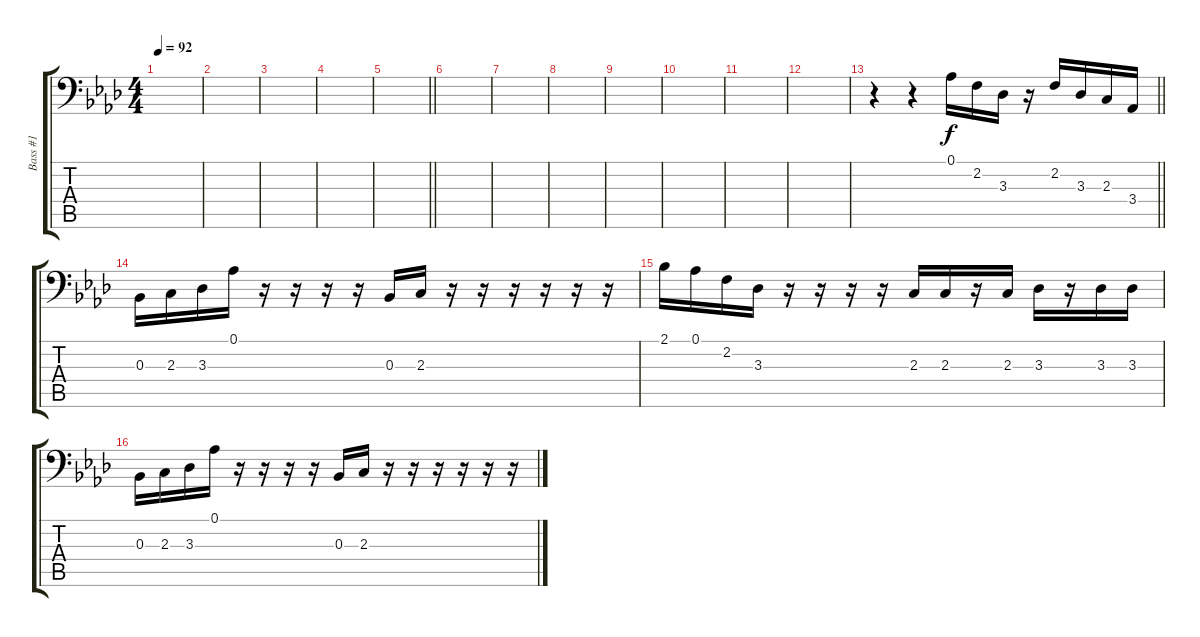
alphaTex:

\track ("Bass #1" "Bass #1") {instrument electricbassfinger}
\staff {score tabs}
\tuning (Ab2 Eb2 Bb1 F1 C1 G0) {hide}
\ts (4 4)
\tempo 92
\clef f4
\ks fminor
|
|
|
|
\barLineRight lightlight
|
|
|
|
|
|
|
|
\barLineRight lightlight
r.4 r.4 0.1.16{dy f} 2.2.16 3.3.16 r.16 2.2.16 3.3.16 2.3.16 3.4.16 |
0.3.16 2.3.16 3.3.16 0.1.16 r.16 r.16 r.16 r.16 0.3.16 2.3.16 r.16 r.16 r.16 r.16 r.16 r.16 |
2.1.16 0.1.16 2.2.16 3.3.16 r.16 r.16 r.16 r.16 2.3.16 2.3.16 r.16 2.3.16 3.3.16 r.16 3.3.16 3.3.16 |
0.3.16 2.3.16 3.3.16 0.1.16 r.16 r.16 r.16 r.16 0.3.16 2.3.16 r.16 r.16 r.16 r.16 r.16 r.16
